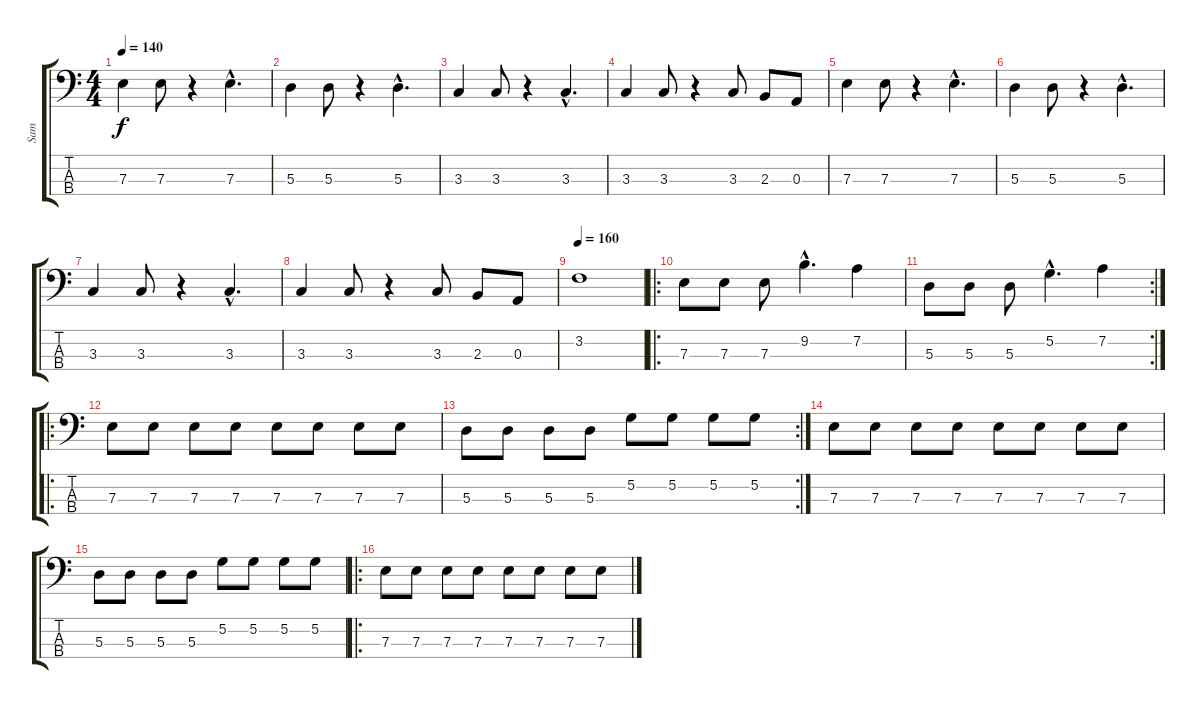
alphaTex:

\track ("Sam" "Sam") {instrument electricbassfinger}
\staff {score tabs}
\tuning (G2 D2 A1 E1) {hide}
\ts (4 4)
\tempo 140
\clef f4
\ks c
7.3.4{dy f instrument electricbassfinger} 7.3.8 r.4 7.3{hac}.4{d} |
5.3.4 5.3.8 r.4 5.3{hac}.4{d} |
3.3.4 3.3.8 r.4 3.3{hac}.4{d} |
3.3.4 3.3.8 r.4 3.3.8 2.3.8 0.3.8 |
7.3.4 7.3.8 r.4 7.3{hac}.4{d} |
5.3.4 5.3.8 r.4 5.3{hac}.4{d} |
3.3.4 3.3.8 r.4 3.3{hac}.4{d} |
3.3.4 3.3.8 r.4 3.3.8 2.3.8 0.3.8 |
\tempo 160
3.2.1 |
\ro
7.3.8 7.3.8 7.3.8 9.2{hac}.4{d} 7.2.4 |
\rc 2
5.3.8 5.3.8 5.3.8 5.2{hac}.4{d} 7.2.4 |
\ro
7.3.8 7.3.8 7.3.8 7.3.8 7.3.8 7.3.8 7.3.8 7.3.8 |
\rc 2
5.3.8 5.3.8 5.3.8 5.3.8 5.2.8 5.2.8 5.2.8 5.2.8 |
7.3.8 7.3.8 7.3.8 7.3.8 7.3.8 7.3.8 7.3.8 7.3.8 |
5.3.8 5.3.8 5.3.8 5.3.8 5.2.8 5.2.8 5.2.8 5.2.8 |
\ro
7.3.8 7.3.8 7.3.8 7.3.8 7.3.8 7.3.8 7.3.8 7.3.8
